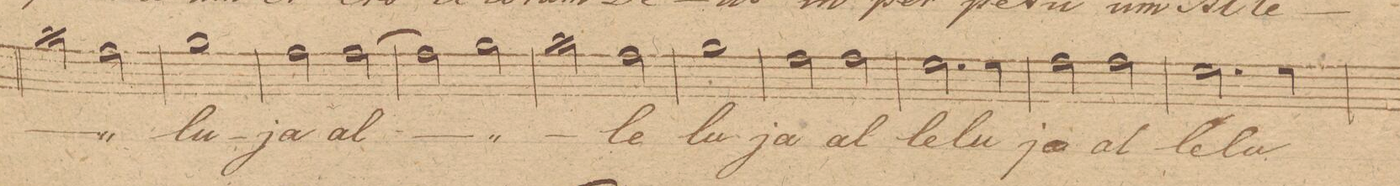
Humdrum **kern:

**kern	**text
*I"Tenore 1mo	*
*clefC4	*
*k[]	*
*met(c|)	*
*M2/2	*
2g\	.
2e\	.
=78	=78
1f	-lu-
=79	=79
2e\	-ja
[2e\	al-
=80	=80
2e\]	.
2f\	.
=81	=81
2g\	.
2e\	-le-
=82	=82
1f	-lu-
=83	=83
2e\	-ja
2e\	al-
=84	=84
2.d\	-le-
4d\	-lu-
=85	=85
2e\	-ja
2e\	al-
=86	=86
2.d\	-le-
4d\	-lu-
=87	=87
*-	*-
